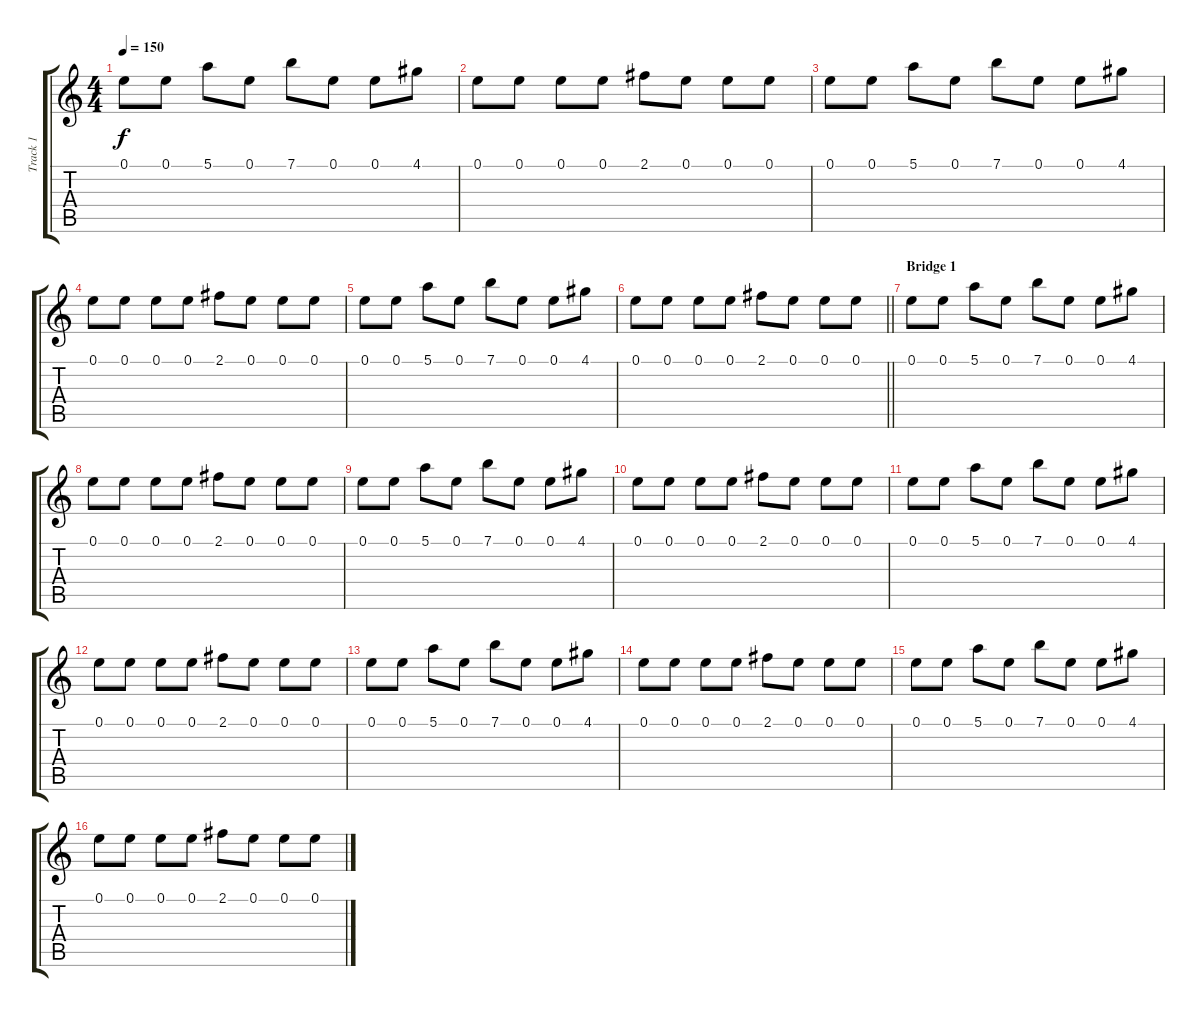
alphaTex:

\track ("Track 1" "Track 1") {instrument acousticguitarsteel}
\staff {score tabs}
\tuning (E4 B3 G3 D3 A2 E2) {hide}
\ts (4 4)
\tempo 150
\clef g2
\ks c
0.1.8{dy f} 0.1.8 5.1.8 0.1.8 7.1.8 0.1.8 0.1.8 4.1.8 |
0.1.8 0.1.8 0.1.8 0.1.8 2.1.8 0.1.8 0.1.8 0.1.8 |
0.1.8 0.1.8 5.1.8 0.1.8 7.1.8 0.1.8 0.1.8 4.1.8 |
0.1.8 0.1.8 0.1.8 0.1.8 2.1.8 0.1.8 0.1.8 0.1.8 |
0.1.8 0.1.8 5.1.8 0.1.8 7.1.8 0.1.8 0.1.8 4.1.8 |
\barLineRight lightlight
0.1.8 0.1.8 0.1.8 0.1.8 2.1.8 0.1.8 0.1.8 0.1.8 |
\section ("" "Bridge 1")
0.1.8 0.1.8 5.1.8 0.1.8 7.1.8 0.1.8 0.1.8 4.1.8 |
0.1.8 0.1.8 0.1.8 0.1.8 2.1.8 0.1.8 0.1.8 0.1.8 |
0.1.8 0.1.8 5.1.8 0.1.8 7.1.8 0.1.8 0.1.8 4.1.8 |
0.1.8 0.1.8 0.1.8 0.1.8 2.1.8 0.1.8 0.1.8 0.1.8 |
0.1.8 0.1.8 5.1.8 0.1.8 7.1.8 0.1.8 0.1.8 4.1.8 |
0.1.8 0.1.8 0.1.8 0.1.8 2.1.8 0.1.8 0.1.8 0.1.8 |
0.1.8 0.1.8 5.1.8 0.1.8 7.1.8 0.1.8 0.1.8 4.1.8 |
0.1.8 0.1.8 0.1.8 0.1.8 2.1.8 0.1.8 0.1.8 0.1.8 |
0.1.8 0.1.8 5.1.8 0.1.8 7.1.8 0.1.8 0.1.8 4.1.8 |
0.1.8 0.1.8 0.1.8 0.1.8 2.1.8 0.1.8 0.1.8 0.1.8
